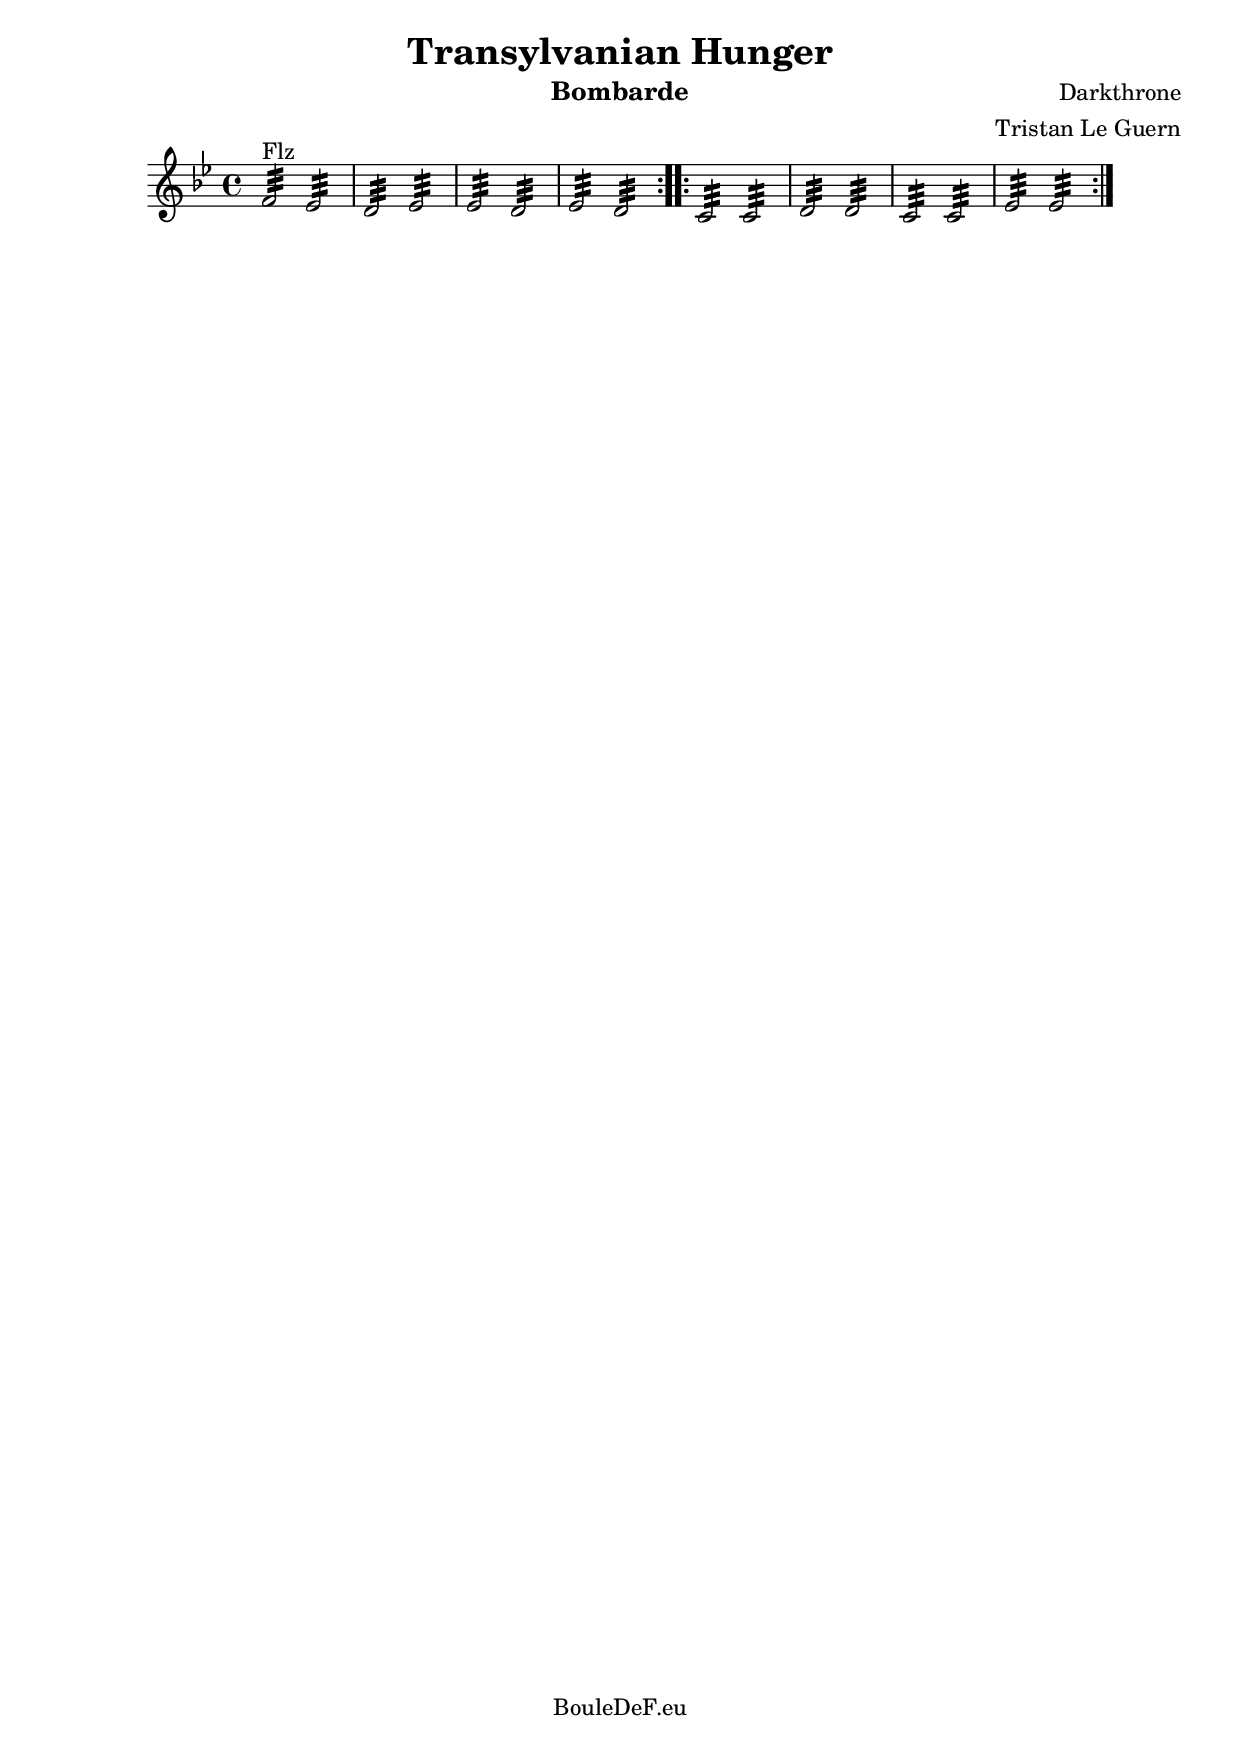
\version "2.16.0"
\include "italiano.ly"

\header {
	title = "Transylvanian Hunger"
	composer = "Darkthrone"
	arranger = "Tristan Le Guern"
	instrument = "Bombarde"
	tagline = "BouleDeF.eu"
}

\score {
	\new Staff \relative si {
		\clef "treble"
		\key sib \major
		\time 4/4

		\repeat volta 2 {
			fa'2:32^\markup "Flz" mib:
			| re: mib:
			| mib: re:
			| mib: re:
		}
		\repeat volta 2 {
			do: do:
			re: re:
			do: do:
			mib: mib:
		}
	}
}

